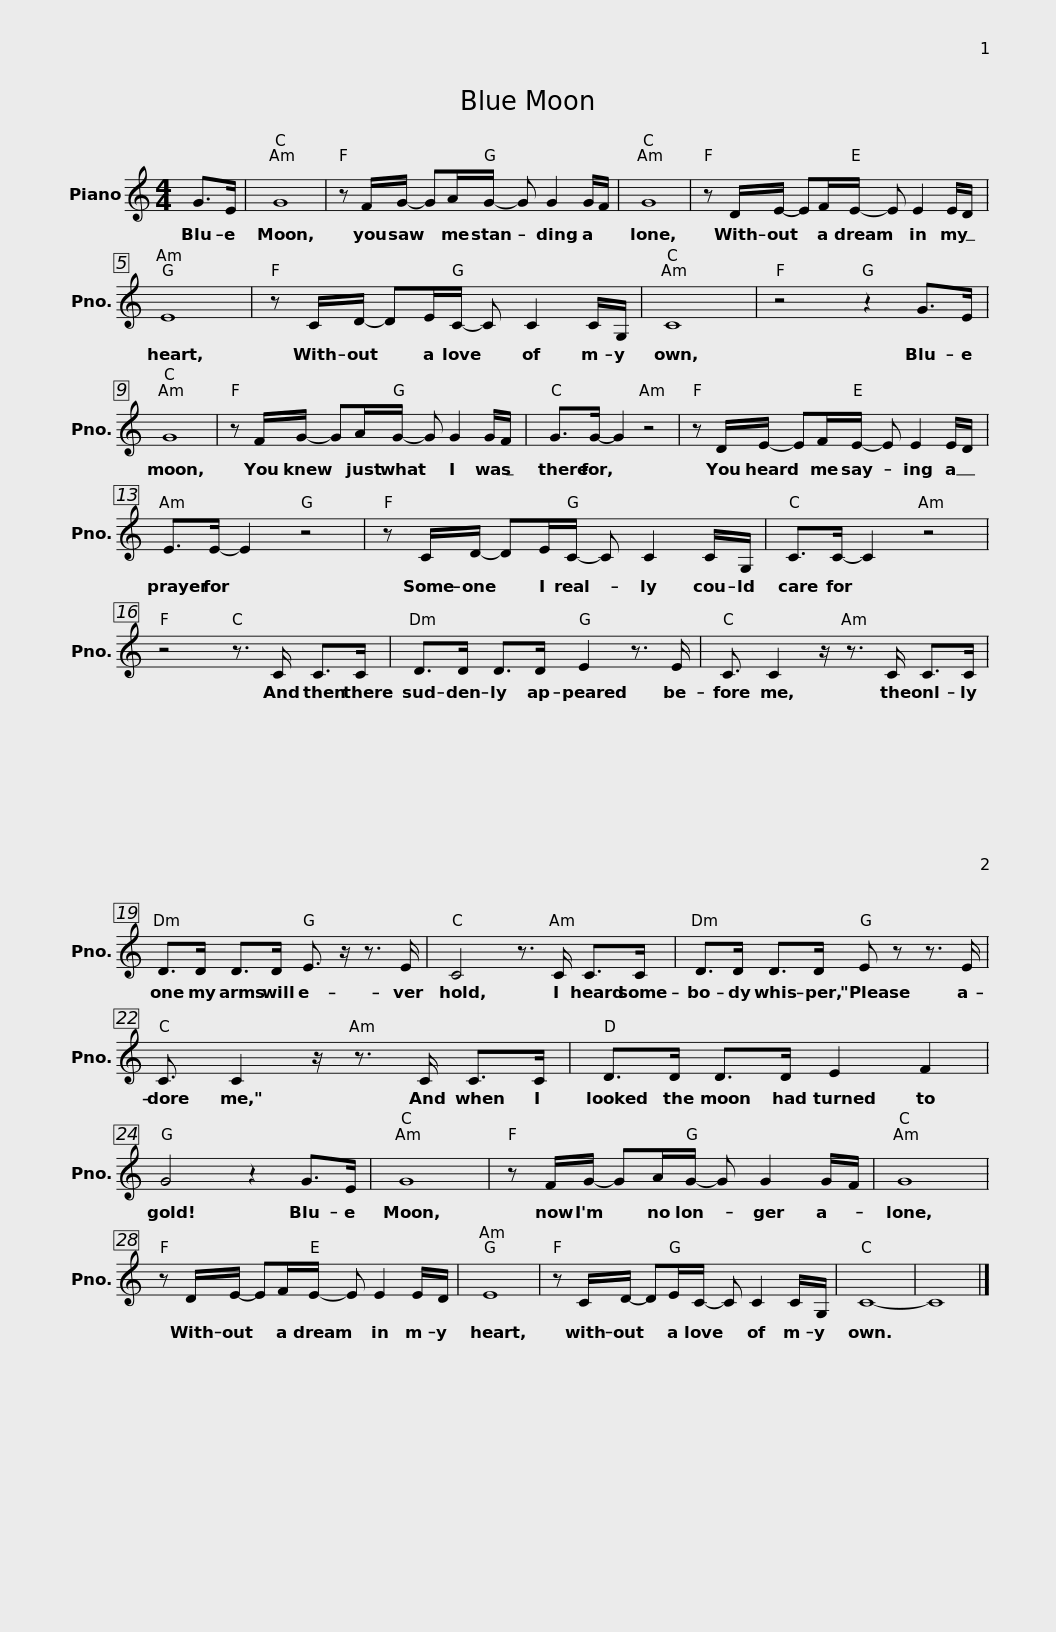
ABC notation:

X:1
L:1/8
M:4/4
I:linebreak $
K:C
V:1 treble
V:1
 G>E | G8 | z F/G/- GA/G/- G G2 G/F/ | G8 | z D/E/- EF/E/- E E2 E/D/ | %5
 E8 |$ z C/D/- DE/C/- C C2 C/G,/ | C8 | z4 z2 G>E | G8 | %10
 z F/G/- GA/G/- G G2 G/F/ | G>G- G2 z4 |$ z D/E/- EF/E/- E E2 E/D/ | E>E- E2 z4 | z C/D/- DE/C/- C C2 C/G,/ | %15
 C>C- C2 z4 |$ z4 z3/2 C/ C>C | D>D D>D E2 z3/2 E/ | C3/2 C2 z/ z3/2 C/ C>C | D>D D>D E3/2 z/ z3/2 E/ |$ %20
 C4 z3/2 C/ C>C | D>D D>D E z z3/2 E/ | C3/2 C2 z/ z3/2 C/ C>C |$ D>D D>D E2 F2 | G4 z2 G>E | %25
 G8 | z F/G/- GA/G/- G G2 G/F/ | G8 |$ z D/E/- EF/E/- E E2 E/D/ | E8 | %30
 z C/D/- DE/C/- C C2 C/G,/ | C8- | C8 |] %33
